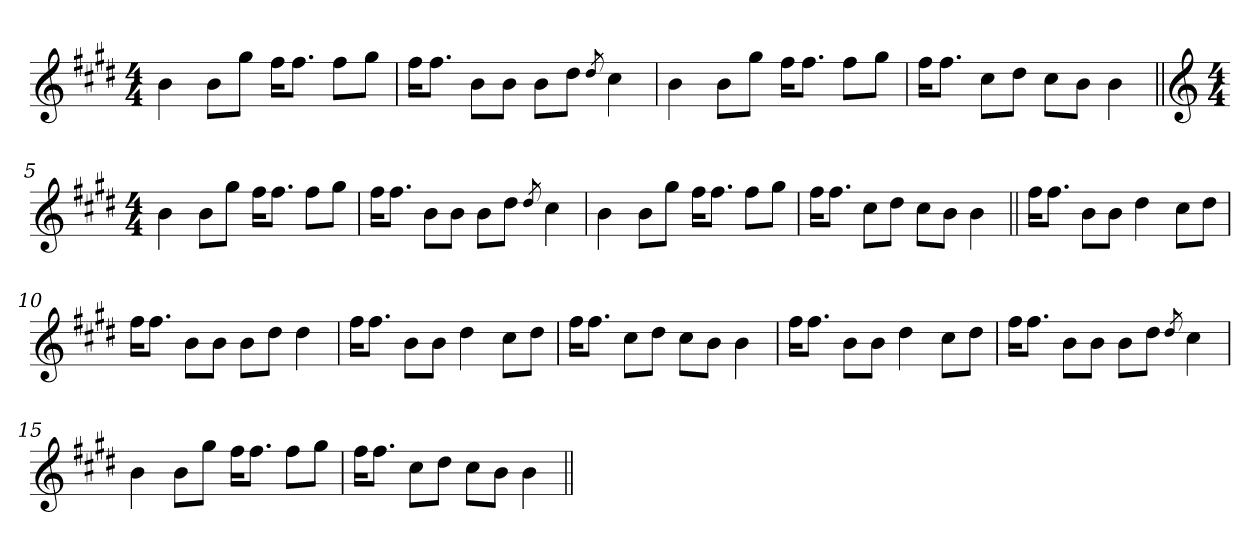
**kern
*part1
*staff1
*clefG2
*k[f#c#g#d#]
*M4/4
=1
4b\
8b\L
8gg#\J
16ff#\KL
8.ff#\J
8ff#\L
8gg#\J
=2
16ff#\KL
8.ff#\J
8b\L
8b\J
8b\L
8dd#\J
8qdd#/
4cc#\
=3
4b\
8b\L
8gg#\J
16ff#\KL
8.ff#\J
8ff#\L
8gg#\J
=4
16ff#\KL
8.ff#\J
8cc#\L
8dd#\J
8cc#\L
8b\J
4b\
!!LO:LB:g=z
=5||
*clefG2
*M4/4
4b\
8b\L
8gg#\J
16ff#\KL
8.ff#\J
8ff#\L
8gg#\J
=6
16ff#\KL
8.ff#\J
8b\L
8b\J
8b\L
8dd#\J
8qdd#/
4cc#\
=7
4b\
8b\L
8gg#\J
16ff#\KL
8.ff#\J
8ff#\L
8gg#\J
=8
16ff#\KL
8.ff#\J
8cc#\L
8dd#\J
8cc#\L
8b\J
4b\
=9||
16ff#\KL
8.ff#\J
8b\L
8b\J
4dd#\
8cc#\L
8dd#\J
!!LO:LB:g=z
=10
16ff#\KL
8.ff#\J
8b\L
8b\J
8b\L
8dd#\J
4dd#\
=11
16ff#\KL
8.ff#\J
8b\L
8b\J
4dd#\
8cc#\L
8dd#\J
=12
16ff#\KL
8.ff#\J
8cc#\L
8dd#\J
8cc#\L
8b\J
4b\
=13
16ff#\KL
8.ff#\J
8b\L
8b\J
4dd#\
8cc#\L
8dd#\J
=14
16ff#\KL
8.ff#\J
8b\L
8b\J
8b\L
8dd#\J
8qdd#/
4cc#\
!!LO:LB:g=z
=15
4b\
8b\L
8gg#\J
16ff#\KL
8.ff#\J
8ff#\L
8gg#\J
=16
16ff#\KL
8.ff#\J
8cc#\L
8dd#\J
8cc#\L
8b\J
4b\
=||
*-
